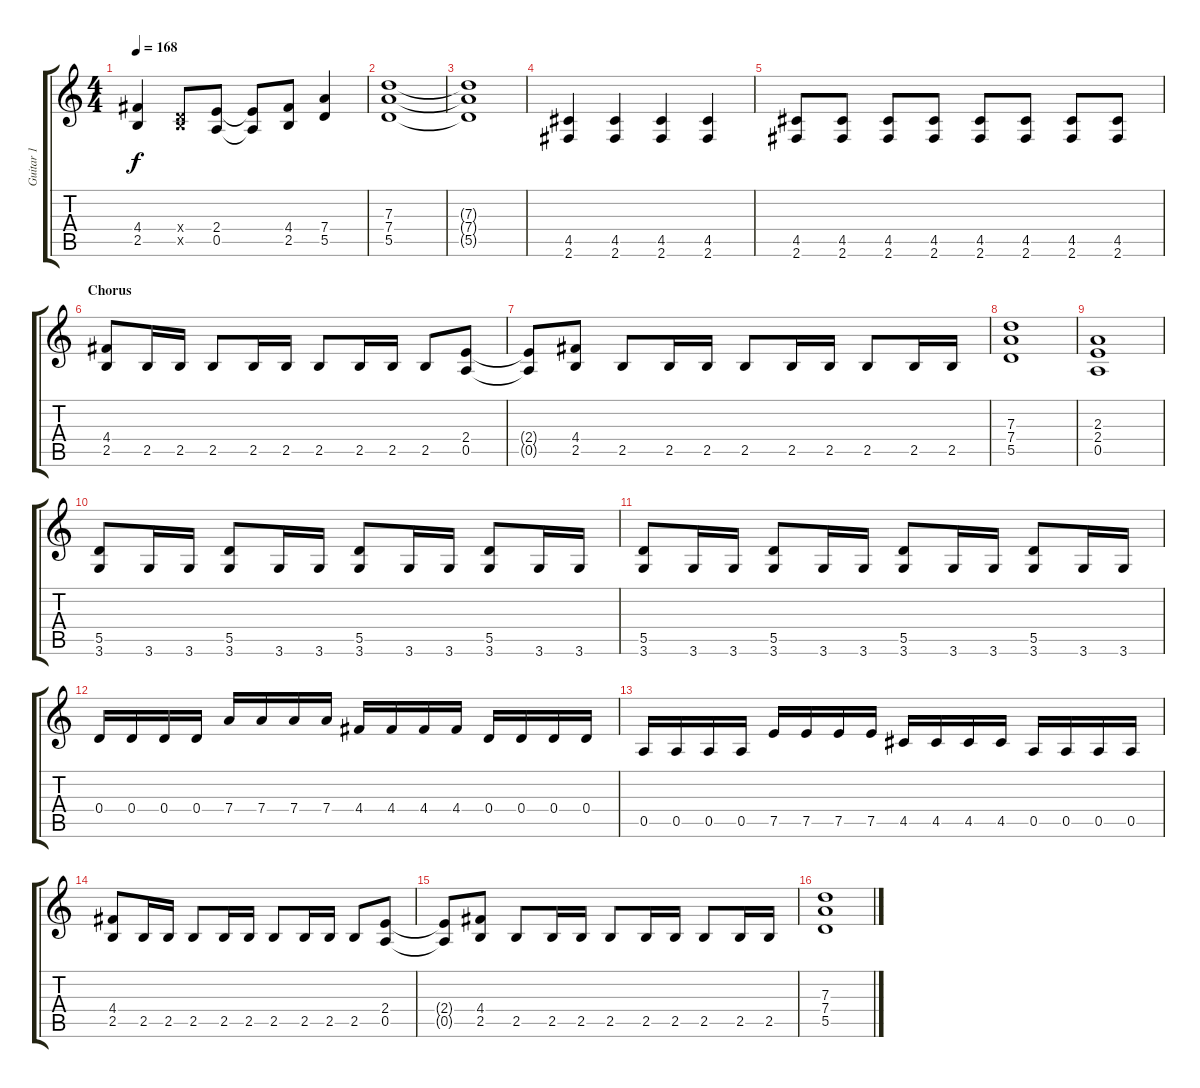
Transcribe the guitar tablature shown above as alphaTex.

\track ("Guitar 1" "Guitar 1") {instrument overdrivenguitar}
\staff {score tabs}
\tuning (E4 B3 G3 D3 A2 E2) {hide}
\ts (4 4)
\tempo 168
\clef g2
\ks c
(4.4 2.5).4{dy f} (0.4{x} 2.5{x}).8 (2.4 0.5).8 (2.4{t} 0.5{t}).8 (4.4 2.5).8 (7.4 5.5).4 |
(7.3 7.4 5.5).1 |
(7.3{t} 7.4{t} 5.5{t}).1 |
(4.5 2.6).4 (4.5 2.6).4 (4.5 2.6).4 (4.5 2.6).4 |
(4.5 2.6).8 (4.5 2.6).8 (4.5 2.6).8 (4.5 2.6).8 (4.5 2.6).8 (4.5 2.6).8 (4.5 2.6).8 (4.5 2.6).8 |
\section ("" "Chorus")
(4.4 2.5).8 2.5.16 2.5.16 2.5.8 2.5.16 2.5.16 2.5.8 2.5.16 2.5.16 2.5.8 (2.4 0.5).8 |
(2.4{t} 0.5{t}).8 (4.4 2.5).8 2.5.8 2.5.16 2.5.16 2.5.8 2.5.16 2.5.16 2.5.8 2.5.16 2.5.16 |
(7.3 7.4 5.5).1 |
(2.3 2.4 0.5).1 |
(5.5 3.6).8 3.6.16 3.6.16 (5.5 3.6).8 3.6.16 3.6.16 (5.5 3.6).8 3.6.16 3.6.16 (5.5 3.6).8 3.6.16 3.6.16 |
(5.5 3.6).8 3.6.16 3.6.16 (5.5 3.6).8 3.6.16 3.6.16 (5.5 3.6).8 3.6.16 3.6.16 (5.5 3.6).8 3.6.16 3.6.16 |
0.4.16 0.4.16 0.4.16 0.4.16 7.4.16 7.4.16 7.4.16 7.4.16 4.4.16 4.4.16 4.4.16 4.4.16 0.4.16 0.4.16 0.4.16 0.4.16 |
0.5.16 0.5.16 0.5.16 0.5.16 7.5.16 7.5.16 7.5.16 7.5.16 4.5.16 4.5.16 4.5.16 4.5.16 0.5.16 0.5.16 0.5.16 0.5.16 |
\section ("" "")
(4.4 2.5).8 2.5.16 2.5.16 2.5.8 2.5.16 2.5.16 2.5.8 2.5.16 2.5.16 2.5.8 (2.4 0.5).8 |
(2.4{t} 0.5{t}).8 (4.4 2.5).8 2.5.8 2.5.16 2.5.16 2.5.8 2.5.16 2.5.16 2.5.8 2.5.16 2.5.16 |
(7.3 7.4 5.5).1
